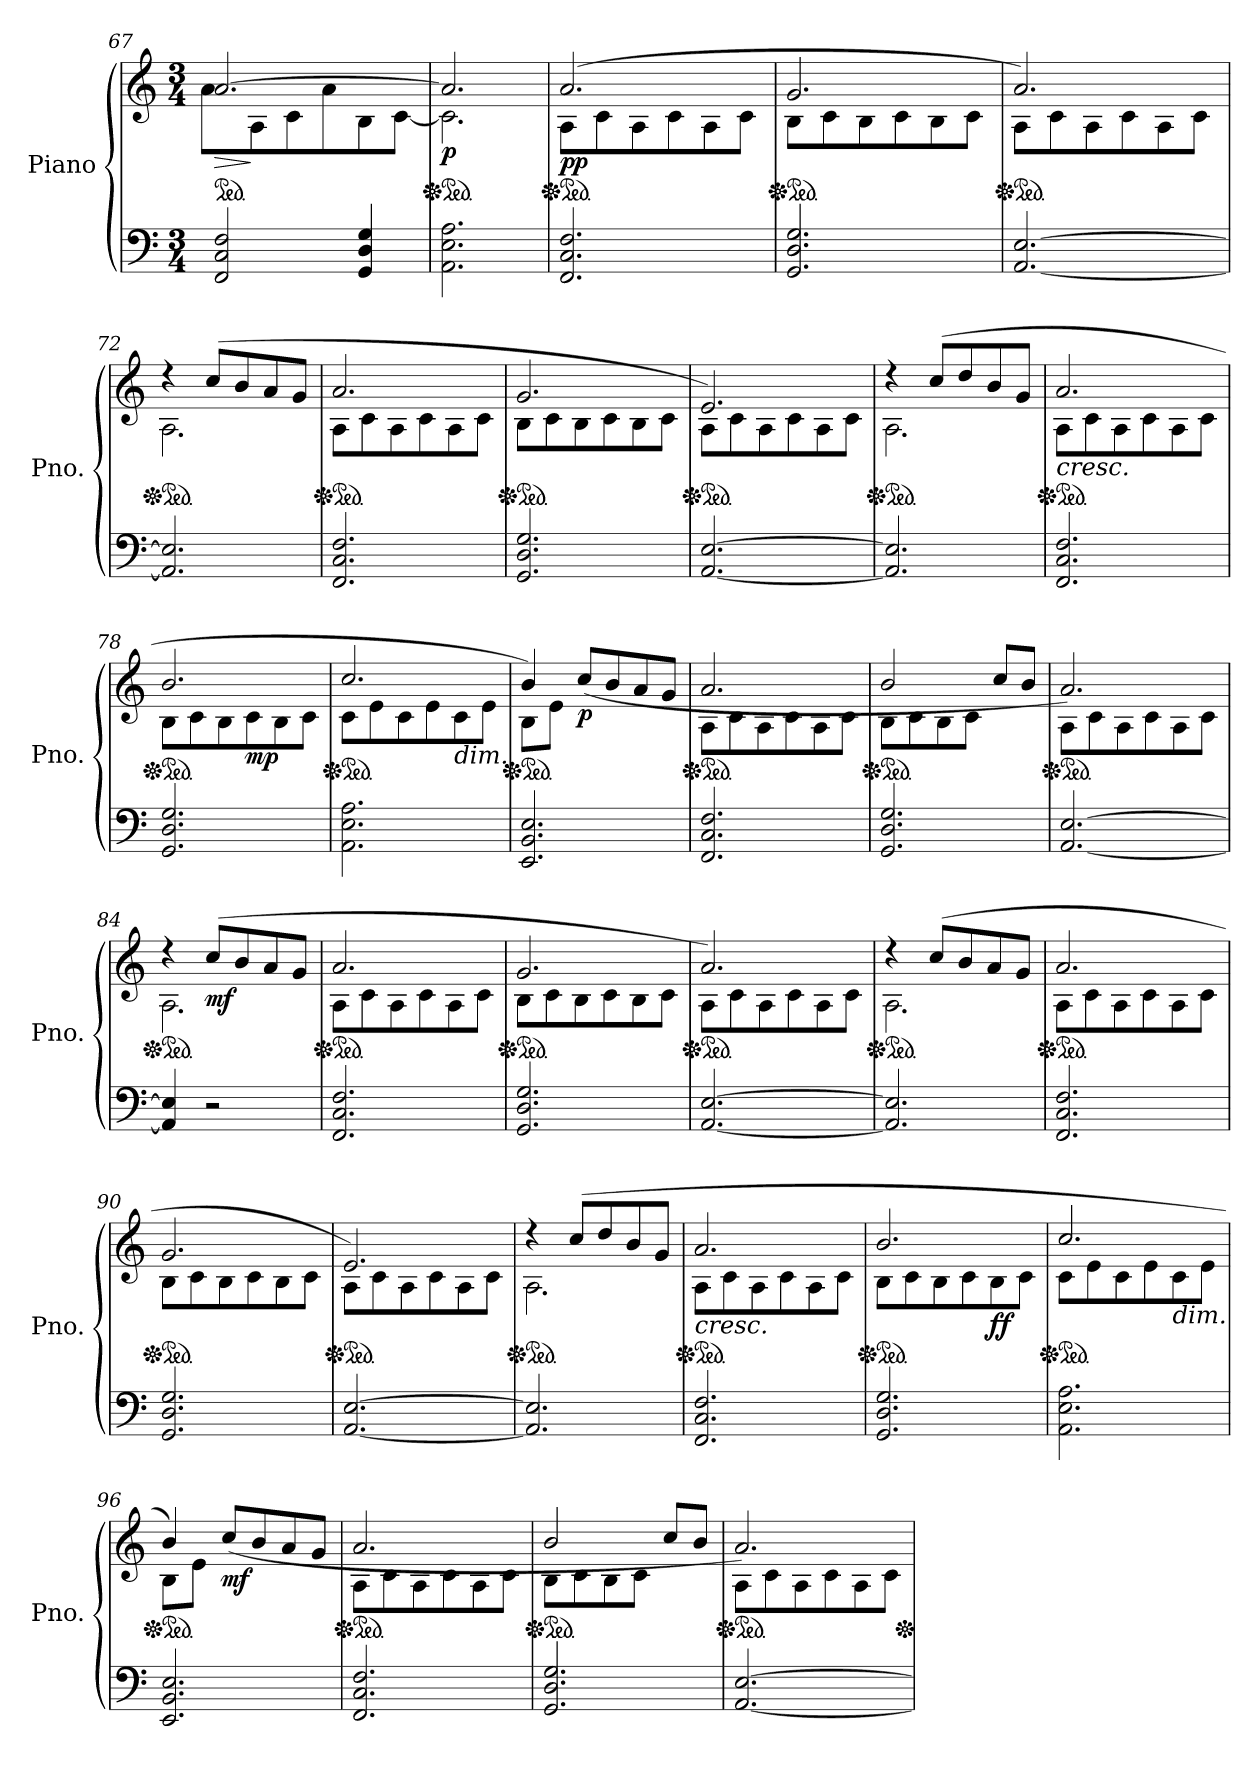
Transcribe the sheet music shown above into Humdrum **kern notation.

**kern	**kern	**dynam
*part1	*part1	*part1
*staff2	*staff1	*staff1/2
*I"Piano	*	*
*I'Pno.	*	*
*clefF4	*clefG2	*
*k[]	*k[]	*
*M3/4	*M3/4	*
*	*ped	*
=67	=67	=67
!	!	!LO:HP:b
*	*^	*
2FF/ 2C/ 2F/	[2.a/	8a\L	>
.	.	8A\	]
.	.	8c\	.
.	.	8a\	.
4GG/ 4D/ 4G/	.	8B\	.
.	.	[8c\J	.
=68	=68	=68	=68
*	*Xped	*	*
*	*ped	*	*
!	!	!	!LO:DY:b
2.AA\ 2.E\ 2.A\	2.a/]	2.c\]	p
!!LO:LB:g=z	!!
=69	=69	=69	=69
*	*Xped	*	*
*	*ped	*	*
!	!	!	!LO:DY:b
2.FF/ 2.C/ 2.F/	(>2.a/	8A\L	pp
.	.	8c\	.
.	.	8A\	.
.	.	8c\	.
.	.	8A\	.
.	.	8c\J	.
=70	=70	=70	=70
*	*Xped	*	*
*	*ped	*	*
2.GG/ 2.D/ 2.G/	2.g/	8B\L	.
.	.	8c\	.
.	.	8B\	.
.	.	8c\	.
.	.	8B\	.
.	.	8c\J	.
=71	=71	=71	=71
*	*Xped	*	*
*	*ped	*	*
[2.AA/ [2.E/	2.a/)	8A\L	.
.	.	8c\	.
.	.	8A\	.
.	.	8c\	.
.	.	8A\	.
.	.	8c\J	.
=72	=72	=72	=72
*	*Xped	*	*
*	*ped	*	*
2.AA/] 2.E/]	4r	2.A\	.
.	(>8cc/L	.	.
.	8b/	.	.
.	8a/	.	.
.	8g/J	.	.
=73	=73	=73	=73
*	*Xped	*	*
*	*ped	*	*
2.FF/ 2.C/ 2.F/	2.a/	8A\L	.
.	.	8c\	.
.	.	8A\	.
.	.	8c\	.
.	.	8A\	.
.	.	8c\J	.
=74	=74	=74	=74
*	*Xped	*	*
*	*ped	*	*
2.GG/ 2.D/ 2.G/	2.g/	8B\L	.
.	.	8c\	.
.	.	8B\	.
.	.	8c\	.
.	.	8B\	.
.	.	8c\J	.
!!LO:PB:g=z	!!
=75	=75	=75	=75
*	*Xped	*	*
*	*ped	*	*
[2.AA/ [2.E/	2.e/)	8A\L	.
.	.	8c\	.
.	.	8A\	.
.	.	8c\	.
.	.	8A\	.
.	.	8c\J	.
=76	=76	=76	=76
*	*Xped	*	*
*	*ped	*	*
2.AA/] 2.E/]	4r	2.A\	.
.	(>8cc/L	.	.
.	8dd/	.	.
.	8b/	.	.
.	8g/J	.	.
=77	=77	=77	=77
*	*Xped	*	*
*	*ped	*	*
!	!LO:TX:b:i:t=cresc.	!	!
2.FF/ 2.C/ 2.F/	2.a/	8A\L	.
.	.	8c\	.
.	.	8A\	.
.	.	8c\	.
.	.	8A\	.
.	.	8c\J	.
=78	=78	=78	=78
*	*Xped	*	*
*	*ped	*	*
2.GG/ 2.D/ 2.G/	2.b/	8B\L	.
.	.	8c\	.
.	.	8B\	.
!	!	!	!LO:DY:b
.	.	8c\	mp
.	.	8B\	.
.	.	8c\J	.
=79	=79	=79	=79
*	*Xped	*	*
*	*ped	*	*
2.AA\ 2.E\ 2.A\	2.cc/	8c\L	.
.	.	8e\	.
.	.	8c\	.
.	.	8e\	.
!	!	!LO:TX:b:i:t=dim.	!
.	.	8c\	.
.	.	8e\J	.
=80	=80	=80	=80
*	*Xped	*	*
*	*ped	*	*
2.EE/ 2.BB/ 2.E/	4b/)	8B\L	.
.	.	8e\J	.
!	!	!	!LO:DY:b
.	(>8cc/L	2ryy	p
.	8b/	.	.
.	8a/	.	.
.	8g/J	.	.
!!LO:LB:g=z	!!
=81	=81	=81	=81
*	*Xped	*	*
*	*ped	*	*
2.FF/ 2.C/ 2.F/	2.a/	8A\L	.
.	.	8c\	.
.	.	8A\	.
.	.	8c\	.
.	.	8A\	.
.	.	8c\J	.
=82	=82	=82	=82
*	*Xped	*	*
*	*ped	*	*
2.GG/ 2.D/ 2.G/	2b/	8B\L	.
.	.	8c\	.
.	.	8B\	.
.	.	8c\J	.
.	8cc/L	4ryy	.
.	8b/J	.	.
=83	=83	=83	=83
*	*Xped	*	*
*	*ped	*	*
[2.AA/ [2.E/	2.a/)	8A\L	.
.	.	8c\	.
.	.	8A\	.
.	.	8c\	.
.	.	8A\	.
.	.	8c\J	.
=84	=84	=84	=84
*	*Xped	*	*
*	*ped	*	*
4AA/] 4E/]	4r	2.A\	.
!	!	!	!LO:DY:b
2r	(>8cc/L	.	mf
.	8b/	.	.
.	8a/	.	.
.	8g/J	.	.
=85	=85	=85	=85
*	*Xped	*	*
*	*ped	*	*
2.FF/ 2.C/ 2.F/	2.a/	8A\L	.
.	.	8c\	.
.	.	8A\	.
.	.	8c\	.
.	.	8A\	.
.	.	8c\J	.
=86	=86	=86	=86
*	*Xped	*	*
*	*ped	*	*
2.GG/ 2.D/ 2.G/	2.g/	8B\L	.
.	.	8c\	.
.	.	8B\	.
.	.	8c\	.
.	.	8B\	.
.	.	8c\J	.
!!LO:LB:g=z	!!
=87	=87	=87	=87
*	*Xped	*	*
*	*ped	*	*
[2.AA/ [2.E/	2.a/)	8A\L	.
.	.	8c\	.
.	.	8A\	.
.	.	8c\	.
.	.	8A\	.
.	.	8c\J	.
=88	=88	=88	=88
*	*Xped	*	*
*	*ped	*	*
2.AA/] 2.E/]	4r	2.A\	.
.	(>8cc/L	.	.
.	8b/	.	.
.	8a/	.	.
.	8g/J	.	.
=89	=89	=89	=89
*	*Xped	*	*
*	*ped	*	*
2.FF/ 2.C/ 2.F/	2.a/	8A\L	.
.	.	8c\	.
.	.	8A\	.
.	.	8c\	.
.	.	8A\	.
.	.	8c\J	.
=90	=90	=90	=90
*	*Xped	*	*
*	*ped	*	*
2.GG/ 2.D/ 2.G/	2.g/	8B\L	.
.	.	8c\	.
.	.	8B\	.
.	.	8c\	.
.	.	8B\	.
.	.	8c\J	.
=91	=91	=91	=91
*	*Xped	*	*
*	*ped	*	*
[2.AA/ [2.E/	2.e/)	8A\L	.
.	.	8c\	.
.	.	8A\	.
.	.	8c\	.
.	.	8A\	.
.	.	8c\J	.
=92	=92	=92	=92
*	*Xped	*	*
*	*ped	*	*
2.AA/] 2.E/]	4r	2.A\	.
.	(>8cc/L	.	.
.	8dd/	.	.
.	8b/	.	.
.	8g/J	.	.
!!LO:LB:g=z	!!
=93	=93	=93	=93
*	*Xped	*	*
*	*ped	*	*
!	!LO:TX:b:i:t=cresc.	!	!
2.FF/ 2.C/ 2.F/	2.a/	8A\L	.
.	.	8c\	.
.	.	8A\	.
.	.	8c\	.
.	.	8A\	.
.	.	8c\J	.
=94	=94	=94	=94
*	*Xped	*	*
*	*ped	*	*
2.GG/ 2.D/ 2.G/	2.b/	8B\L	.
.	.	8c\	.
.	.	8B\	.
.	.	8c\	.
!	!	!	!LO:DY:b
.	.	8B\	ff
.	.	8c\J	.
=95	=95	=95	=95
*	*Xped	*	*
*	*ped	*	*
2.AA\ 2.E\ 2.A\	2.cc/	8c\L	.
.	.	8e\	.
.	.	8c\	.
.	.	8e\	.
!	!	!LO:TX:b:i:t=dim.	!
.	.	8c\	.
.	.	8e\J	.
=96	=96	=96	=96
*	*Xped	*	*
*	*ped	*	*
2.EE/ 2.BB/ 2.E/	4b/)	8B\L	.
.	.	8e\J	.
!	!	!	!LO:DY:b
.	(>8cc/L	2ryy	mf
.	8b/	.	.
.	8a/	.	.
.	8g/J	.	.
=97	=97	=97	=97
*	*Xped	*	*
*	*ped	*	*
2.FF/ 2.C/ 2.F/	2.a/	8A\L	.
.	.	8c\	.
.	.	8A\	.
.	.	8c\	.
.	.	8A\	.
.	.	8c\J	.
!!LO:LB:g=z	!!
=98	=98	=98	=98
*	*Xped	*	*
*	*ped	*	*
2.GG/ 2.D/ 2.G/	2b/	8B\L	.
.	.	8c\	.
.	.	8B\	.
.	.	8c\J	.
.	8cc/L	4ryy	.
.	8b/J	.	.
=99	=99	=99	=99
*	*Xped	*	*
*	*ped	*	*
[2.AA/ [2.E/	2.a/)	8A\L	.
.	.	8c\	.
.	.	8A\	.
.	.	8c\	.
.	.	8A\	.
.	.	8c\J	.
*	*Xped	*	*
*	*v	*v	*
=	=	=
*-	*-	*-
